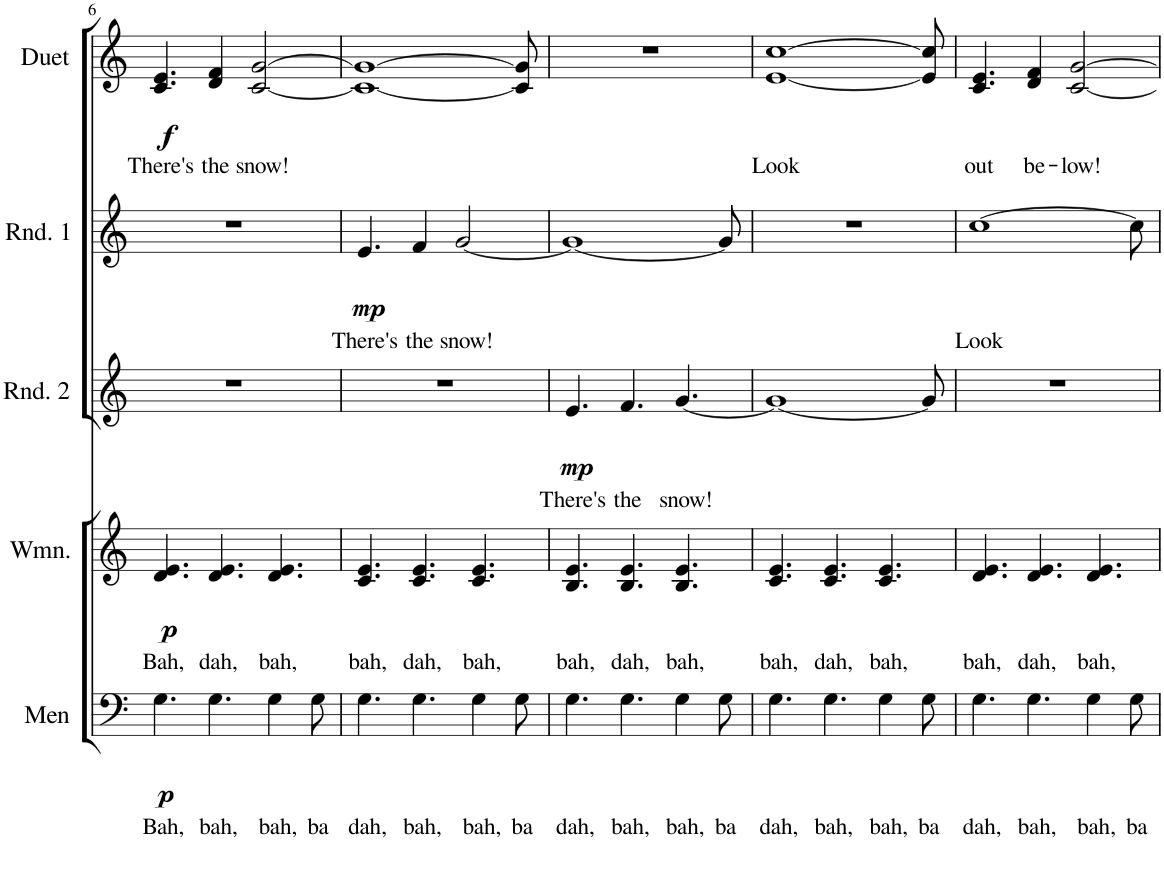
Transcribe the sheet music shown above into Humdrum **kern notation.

**kern	**text	**dynam	**kern	**text	**dynam	**kern	**text	**dynam	**kern	**text	**dynam	**kern	**text	**dynam
*part5	*part5	*part5	*part4	*part4	*part4	*part3	*part3	*part3	*part2	*part2	*part2	*part1	*part1	*part1
*staff5	*staff5	*staff5	*staff4	*staff4	*staff4	*staff3	*staff3	*staff3	*staff2	*staff2	*staff2	*staff1	*staff1	*staff1
*I"Men	*	*	*I"Women	*	*	*I"Round 2	*	*	*I"Round 1	*	*	*I"Duet	*	*
*I'Men	*	*	*I'Wmn.	*	*	*I'Rnd. 2	*	*	*I'Rnd. 1	*	*	*I'Duet	*	*
!!LO:PB:g=z
*clefF4	*	*	*clefG2	*	*	*clefG2	*	*	*clefG2	*	*	*clefG2	*	*
*k[]	*	*	*k[]	*	*	*k[]	*	*	*k[]	*	*	*k[]	*	*
*M9/8	*	*	*M9/8	*	*	*M9/8	*	*	*M9/8	*	*	*M9/8	*	*
=6	=6	=6	=6	=6	=6	=6	=6	=6	=6	=6	=6	=6	=6	=6
!	!LO:LY:b	!LO:DY:b	!	!LO:LY:b	!LO:DY:b	!	!	!	!	!	!	!	!LO:LY:b	!LO:DY:b
4.G\	Bah,	p	4.d/ 4.e/	Bah,	p	8%9r	.	.	8%9r	.	.	4.c/ 4.e/	There's	f
!	!LO:LY:b	!	!	!LO:LY:b	!	!	!	!	!	!	!	!	!LO:LY:b	!
4.G\	bah,	.	4.d/ 4.e/	dah,	.	.	.	.	.	.	.	4d/ 4f/	the	.
!	!	!	!	!	!	!	!	!	!	!	!	!	!LO:LY:b	!
.	.	.	.	.	.	.	.	.	.	.	.	[2c/ [2g/	snow!	.
!	!LO:LY:b	!	!	!LO:LY:b	!	!	!	!	!	!	!	!	!	!
4G\	bah,	.	4.d/ 4.e/	bah,	.	.	.	.	.	.	.	.	.	.
!	!LO:LY:b	!	!	!	!	!	!	!	!	!	!	!	!	!
8G\	ba	.	.	.	.	.	.	.	.	.	.	.	.	.
=7	=7	=7	=7	=7	=7	=7	=7	=7	=7	=7	=7	=7	=7	=7
!	!LO:LY:b	!	!	!LO:LY:b	!	!	!	!	!	!LO:LY:b	!LO:DY:b	!	!	!
4.G\	dah,	.	4.c/ 4.e/	bah,	.	8%9r	.	.	4.e/	There's	mp	1c_ 1g_	.	.
!	!LO:LY:b	!	!	!LO:LY:b	!	!	!	!	!	!LO:LY:b	!	!	!	!
4.G\	bah,	.	4.c/ 4.e/	dah,	.	.	.	.	4f/	the	.	.	.	.
!	!	!	!	!	!	!	!	!	!	!LO:LY:b	!	!	!	!
.	.	.	.	.	.	.	.	.	[2g/	snow!	.	.	.	.
!	!LO:LY:b	!	!	!LO:LY:b	!	!	!	!	!	!	!	!	!	!
4G\	bah,	.	4.c/ 4.e/	bah,	.	.	.	.	.	.	.	.	.	.
!	!LO:LY:b	!	!	!	!	!	!	!	!	!	!	!	!	!
8G\	ba	.	.	.	.	.	.	.	.	.	.	8c/] 8g/]	.	.
=8	=8	=8	=8	=8	=8	=8	=8	=8	=8	=8	=8	=8	=8	=8
!	!LO:LY:b	!	!	!LO:LY:b	!	!	!LO:LY:b	!LO:DY:b	!	!	!	!	!	!
4.G\	dah,	.	4.B/ 4.e/	bah,	.	4.e/	There's	mp	1g_	.	.	8%9r	.	.
!	!LO:LY:b	!	!	!LO:LY:b	!	!	!LO:LY:b	!	!	!	!	!	!	!
4.G\	bah,	.	4.B/ 4.e/	dah,	.	4.f/	the	.	.	.	.	.	.	.
!	!LO:LY:b	!	!	!LO:LY:b	!	!	!LO:LY:b	!	!	!	!	!	!	!
4G\	bah,	.	4.B/ 4.e/	bah,	.	[4.g/	snow!	.	.	.	.	.	.	.
!	!LO:LY:b	!	!	!	!	!	!	!	!	!	!	!	!	!
8G\	ba	.	.	.	.	.	.	.	8g/]	.	.	.	.	.
=9	=9	=9	=9	=9	=9	=9	=9	=9	=9	=9	=9	=9	=9	=9
!	!LO:LY:b	!	!	!LO:LY:b	!	!	!	!	!	!	!	!	!LO:LY:b	!
4.G\	dah,	.	4.c/ 4.e/	bah,	.	1g_	.	.	8%9r	.	.	[1e [1cc	Look	.
!	!LO:LY:b	!	!	!LO:LY:b	!	!	!	!	!	!	!	!	!	!
4.G\	bah,	.	4.c/ 4.e/	dah,	.	.	.	.	.	.	.	.	.	.
!	!LO:LY:b	!	!	!LO:LY:b	!	!	!	!	!	!	!	!	!	!
4G\	bah,	.	4.c/ 4.e/	bah,	.	.	.	.	.	.	.	.	.	.
!	!LO:LY:b	!	!	!	!	!	!	!	!	!	!	!	!	!
8G\	ba	.	.	.	.	8g/]	.	.	.	.	.	8e/] 8cc/]	.	.
=10	=10	=10	=10	=10	=10	=10	=10	=10	=10	=10	=10	=10	=10	=10
!	!LO:LY:b	!	!	!LO:LY:b	!	!	!	!	!	!LO:LY:b	!	!	!LO:LY:b	!
4.G\	dah,	.	4.d/ 4.e/	bah,	.	8%9r	.	.	[1cc	Look	.	4.c/ 4.e/	out	.
!	!LO:LY:b	!	!	!LO:LY:b	!	!	!	!	!	!	!	!	!LO:LY:b	!
4.G\	bah,	.	4.d/ 4.e/	dah,	.	.	.	.	.	.	.	4d/ 4f/	be-	.
!	!	!	!	!	!	!	!	!	!	!	!	!	!LO:LY:b	!
.	.	.	.	.	.	.	.	.	.	.	.	[2c/ [2g/	-low!	.
!	!LO:LY:b	!	!	!LO:LY:b	!	!	!	!	!	!	!	!	!	!
4G\	bah,	.	4.d/ 4.e/	bah,	.	.	.	.	.	.	.	.	.	.
!	!LO:LY:b	!	!	!	!	!	!	!	!	!	!	!	!	!
8G\	ba	.	.	.	.	.	.	.	8cc\]	.	.	.	.	.
=	=	=	=	=	=	=	=	=	=	=	=	=	=	=
*-	*-	*-	*-	*-	*-	*-	*-	*-	*-	*-	*-	*-	*-	*-
